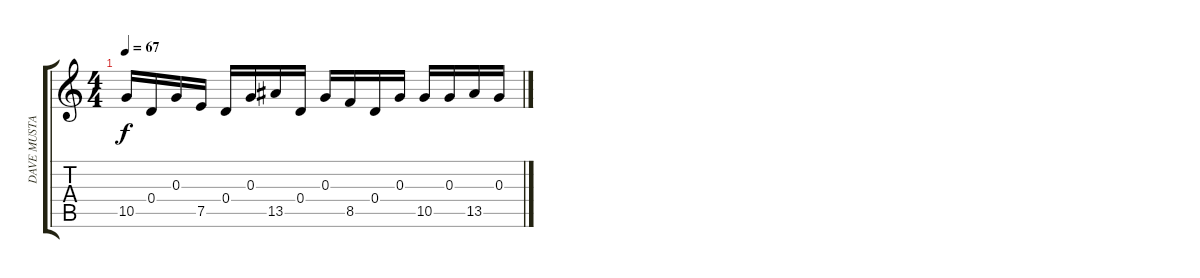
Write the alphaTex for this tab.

\track ("DAVE MUSTAINE" "DAVE MUSTA") {instrument electricguitarclean}
\staff {score tabs}
\tuning (E4 B3 G3 D3 A2 E2) {hide}
\ts (4 4)
\tempo 67
\clef g2
\ks c
10.5.16{dy f} 0.4.16 0.3.16 7.5.16 0.4.16 0.3.16 13.5.16 0.4.16 0.3.16 8.5.16 0.4.16 0.3.16 10.5.16 0.3.16 13.5.16 0.3.16
